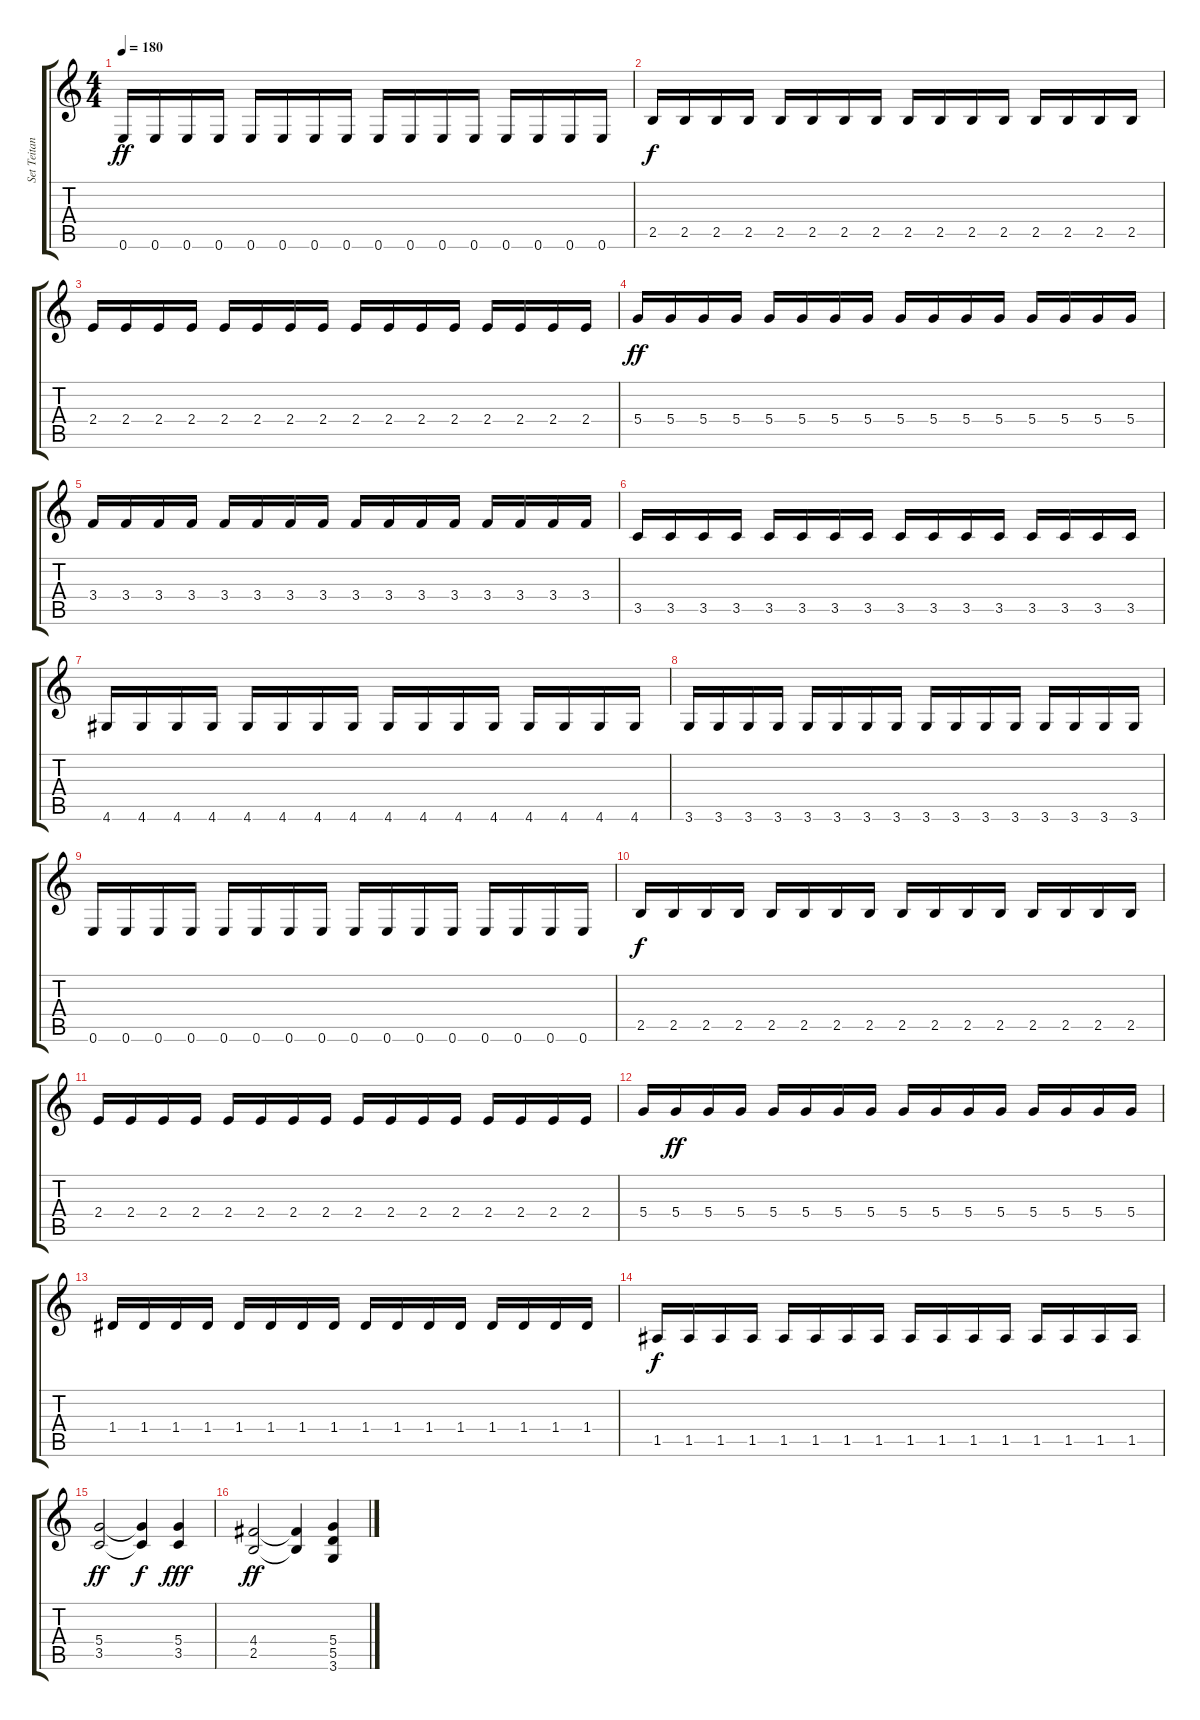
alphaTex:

\track ("Set Teitan" "Set Teitan") {instrument distortionguitar}
\staff {score tabs}
\tuning (E4 B3 G3 D3 A2 E2) {hide}
\ts (4 4)
\tempo 180
\clef g2
\ks c
0.6.16{dy ff} 0.6.16 0.6.16 0.6.16 0.6.16 0.6.16 0.6.16 0.6.16 0.6.16 0.6.16 0.6.16 0.6.16 0.6.16 0.6.16 0.6.16 0.6.16 |
2.5.16{dy f} 2.5.16 2.5.16 2.5.16 2.5.16 2.5.16 2.5.16 2.5.16 2.5.16 2.5.16 2.5.16 2.5.16 2.5.16 2.5.16 2.5.16 2.5.16 |
2.4.16 2.4.16 2.4.16 2.4.16 2.4.16 2.4.16 2.4.16 2.4.16 2.4.16 2.4.16 2.4.16 2.4.16 2.4.16 2.4.16 2.4.16 2.4.16 |
5.4.16{dy ff} 5.4.16 5.4.16 5.4.16 5.4.16 5.4.16 5.4.16 5.4.16 5.4.16 5.4.16 5.4.16 5.4.16 5.4.16 5.4.16 5.4.16 5.4.16 |
3.4.16 3.4.16 3.4.16 3.4.16 3.4.16 3.4.16 3.4.16 3.4.16 3.4.16 3.4.16 3.4.16 3.4.16 3.4.16 3.4.16 3.4.16 3.4.16 |
3.5.16 3.5.16 3.5.16 3.5.16 3.5.16 3.5.16 3.5.16 3.5.16 3.5.16 3.5.16 3.5.16 3.5.16 3.5.16 3.5.16 3.5.16 3.5.16 |
4.6.16 4.6.16 4.6.16 4.6.16 4.6.16 4.6.16 4.6.16 4.6.16 4.6.16 4.6.16 4.6.16 4.6.16 4.6.16 4.6.16 4.6.16 4.6.16 |
3.6.16 3.6.16 3.6.16 3.6.16 3.6.16 3.6.16 3.6.16 3.6.16 3.6.16 3.6.16 3.6.16 3.6.16 3.6.16 3.6.16 3.6.16 3.6.16 |
0.6.16 0.6.16 0.6.16 0.6.16 0.6.16 0.6.16 0.6.16 0.6.16 0.6.16 0.6.16 0.6.16 0.6.16 0.6.16 0.6.16 0.6.16 0.6.16 |
2.5.16{dy f} 2.5.16 2.5.16 2.5.16 2.5.16 2.5.16 2.5.16 2.5.16 2.5.16 2.5.16 2.5.16 2.5.16 2.5.16 2.5.16 2.5.16 2.5.16 |
2.4.16 2.4.16 2.4.16 2.4.16 2.4.16 2.4.16 2.4.16 2.4.16 2.4.16 2.4.16 2.4.16 2.4.16 2.4.16 2.4.16 2.4.16 2.4.16 |
5.4.16 5.4.16{dy ff} 5.4.16 5.4.16 5.4.16 5.4.16 5.4.16 5.4.16 5.4.16 5.4.16 5.4.16 5.4.16 5.4.16 5.4.16 5.4.16 5.4.16 |
1.4.16 1.4.16 1.4.16 1.4.16 1.4.16 1.4.16 1.4.16 1.4.16 1.4.16 1.4.16 1.4.16 1.4.16 1.4.16 1.4.16 1.4.16 1.4.16 |
1.5.16{dy f} 1.5.16 1.5.16 1.5.16 1.5.16 1.5.16 1.5.16 1.5.16 1.5.16 1.5.16 1.5.16 1.5.16 1.5.16 1.5.16 1.5.16 1.5.16 |
(5.4 3.5).2{dy ff} (5.4{t} 3.5{t}).4{dy f} (5.4 3.5).4{dy fff} |
(4.4 2.5).2{dy ff} (4.4{t} 2.5{t}).4 (5.4 5.5 3.6).4
